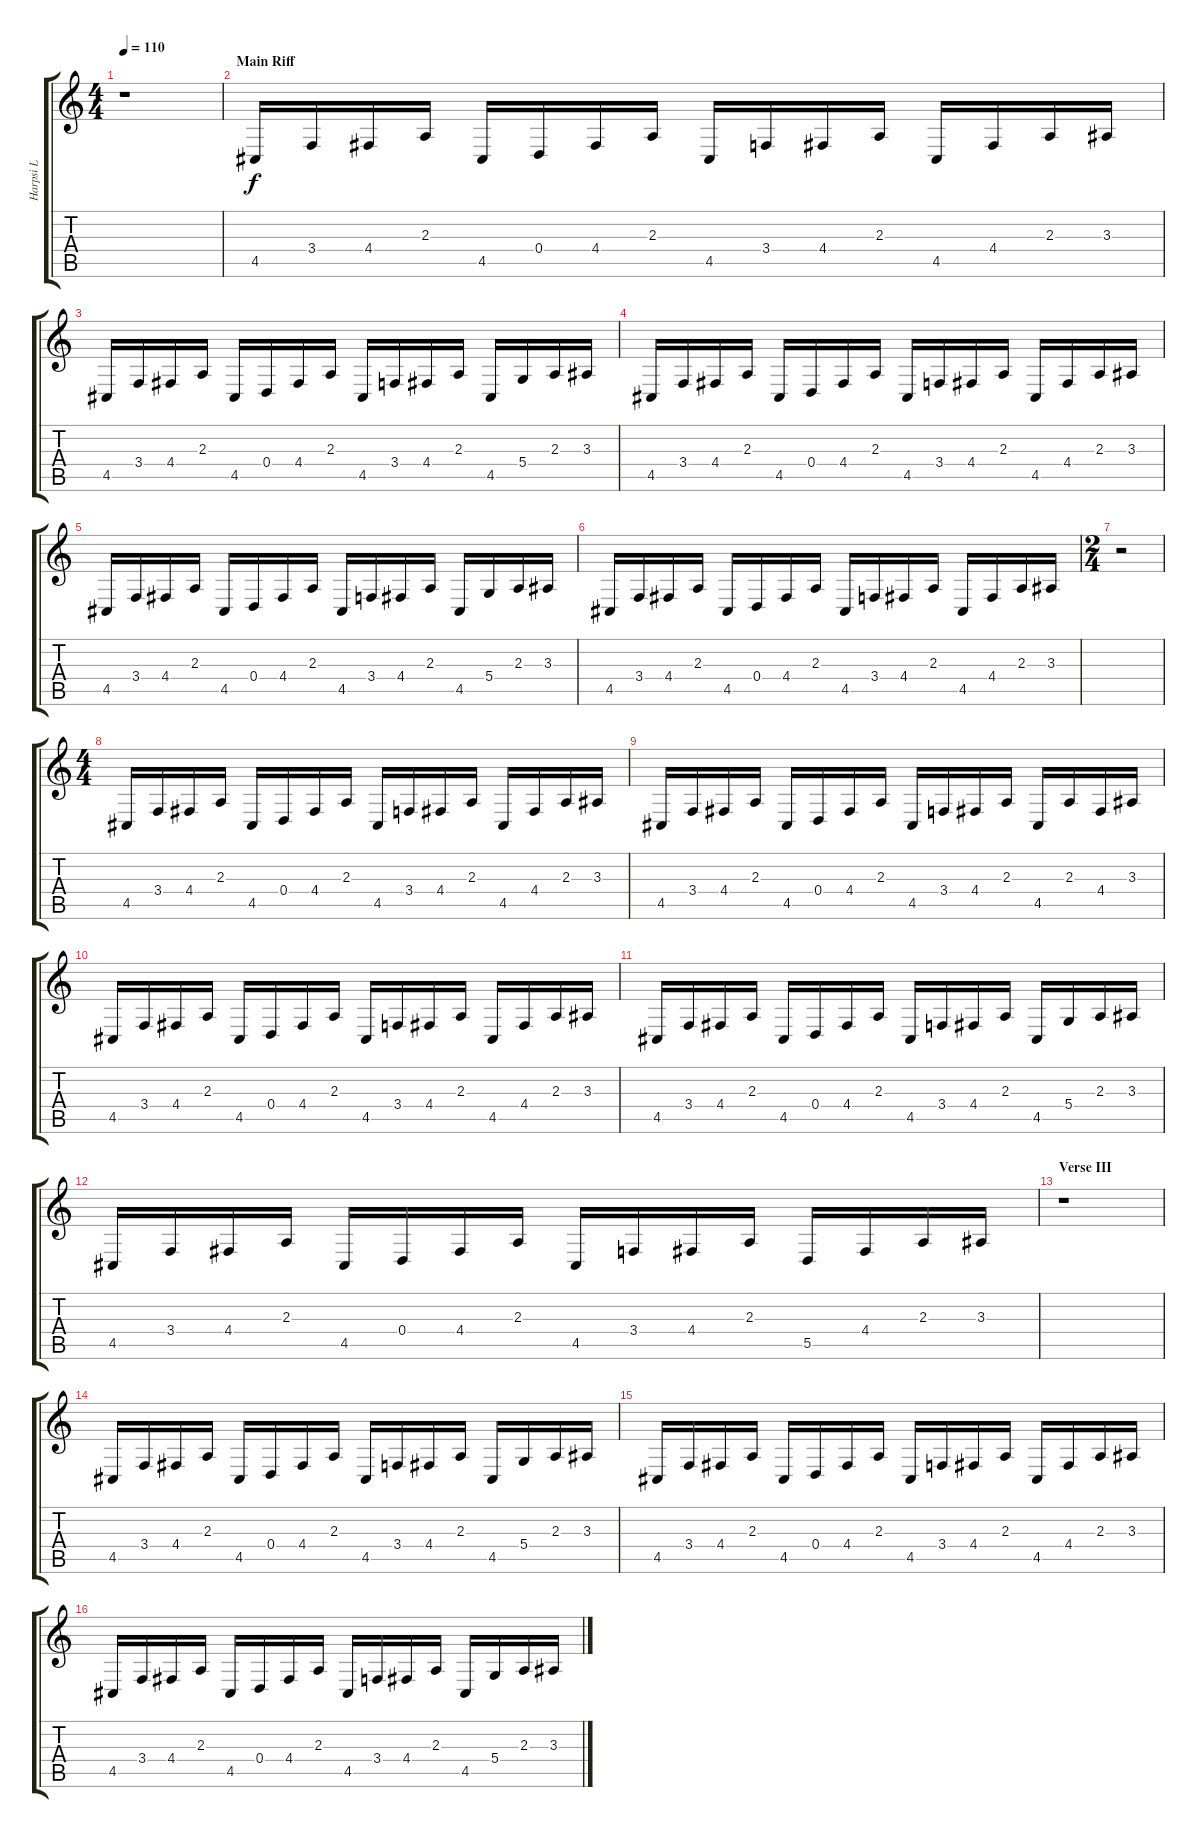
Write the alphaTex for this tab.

\track ("Harpsi L" "Harpsi L") {instrument harpsichord}
\staff {score tabs}
\tuning (E4 B3 G3 D3 A2 E2) {hide}
\ts (4 4)
\tempo 110
\clef g2
\ks c
r.1{dy f} |
\section ("" "Main Riff")
4.5.16{volume 13 balance 7} 3.4.16 4.4.16 2.3.16 4.5.16 0.4.16 4.4.16 2.3.16 4.5.16 3.4.16 4.4.16 2.3.16 4.5.16 4.4.16 2.3.16 3.3.16 |
4.5.16 3.4.16 4.4.16 2.3.16 4.5.16 0.4.16 4.4.16 2.3.16 4.5.16 3.4.16 4.4.16 2.3.16 4.5.16 5.4.16 2.3.16 3.3.16 |
4.5.16 3.4.16 4.4.16 2.3.16 4.5.16 0.4.16 4.4.16 2.3.16 4.5.16 3.4.16 4.4.16 2.3.16 4.5.16 4.4.16 2.3.16 3.3.16 |
4.5.16 3.4.16 4.4.16 2.3.16 4.5.16 0.4.16 4.4.16 2.3.16 4.5.16 3.4.16 4.4.16 2.3.16 4.5.16 5.4.16 2.3.16 3.3.16 |
4.5.16 3.4.16 4.4.16 2.3.16 4.5.16 0.4.16 4.4.16 2.3.16 4.5.16 3.4.16 4.4.16 2.3.16 4.5.16 4.4.16 2.3.16 3.3.16 |
\ts (2 4)
r.2 |
\ts (4 4)
4.5.16 3.4.16 4.4.16 2.3.16 4.5.16 0.4.16 4.4.16 2.3.16 4.5.16 3.4.16 4.4.16 2.3.16 4.5.16 4.4.16 2.3.16 3.3.16 |
4.5.16 3.4.16 4.4.16 2.3.16 4.5.16 0.4.16 4.4.16 2.3.16 4.5.16 3.4.16 4.4.16 2.3.16 4.5.16 2.3.16 4.4.16 3.3.16 |
4.5.16 3.4.16 4.4.16 2.3.16 4.5.16 0.4.16 4.4.16 2.3.16 4.5.16 3.4.16 4.4.16 2.3.16 4.5.16 4.4.16 2.3.16 3.3.16 |
4.5.16 3.4.16 4.4.16 2.3.16 4.5.16 0.4.16 4.4.16 2.3.16 4.5.16 3.4.16 4.4.16 2.3.16 4.5.16 5.4.16 2.3.16 3.3.16 |
4.5.16 3.4.16 4.4.16 2.3.16 4.5.16 0.4.16 4.4.16 2.3.16 4.5.16 3.4.16 4.4.16 2.3.16 5.5.16 4.4.16 2.3.16 3.3.16 |
\section ("" "Verse III")
r.1 |
4.5.16 3.4.16 4.4.16 2.3.16 4.5.16 0.4.16 4.4.16 2.3.16 4.5.16 3.4.16 4.4.16 2.3.16 4.5.16 5.4.16 2.3.16 3.3.16 |
4.5.16 3.4.16 4.4.16 2.3.16 4.5.16 0.4.16 4.4.16 2.3.16 4.5.16 3.4.16 4.4.16 2.3.16 4.5.16 4.4.16 2.3.16 3.3.16 |
4.5.16 3.4.16 4.4.16 2.3.16 4.5.16 0.4.16 4.4.16 2.3.16 4.5.16 3.4.16 4.4.16 2.3.16 4.5.16 5.4.16 2.3.16 3.3.16
